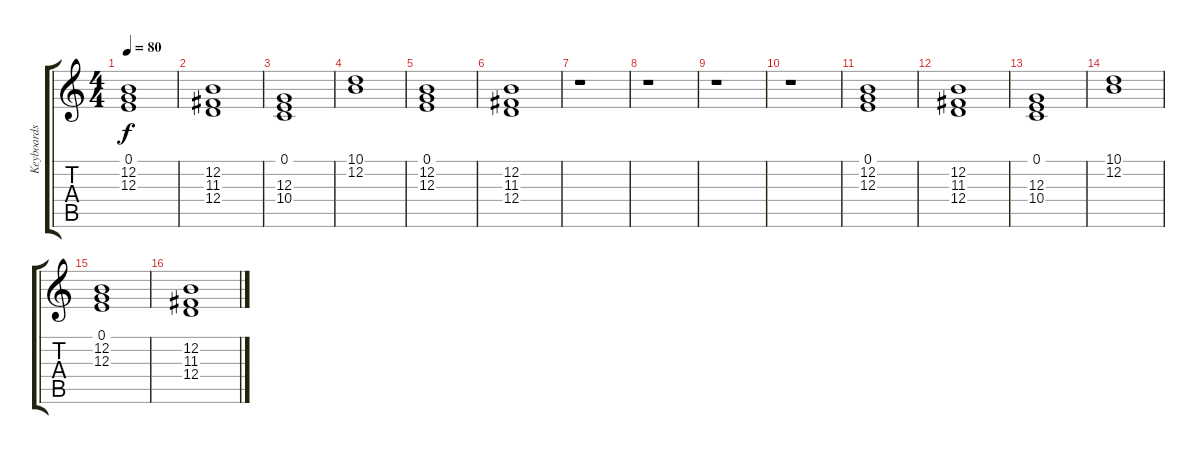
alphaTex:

\track ("Keyboards" "Keyboards") {instrument pad2warm}
\staff {score tabs}
\tuning (E4 B3 G3 D3 A2 E2) {hide}
\ts (4 4)
\tempo 80
\clef g2
\ks c
(0.1 12.2 12.3).1{dy f} |
(12.2 11.3 12.4).1 |
(0.1 12.3 10.4).1 |
(10.1 12.2).1 |
(0.1 12.2 12.3).1 |
(12.2 11.3 12.4).1 |
r.1 |
r.1 |
r.1 |
r.1 |
(0.1 12.2 12.3).1 |
(12.2 11.3 12.4).1 |
(0.1 12.3 10.4).1 |
(10.1 12.2).1 |
(0.1 12.2 12.3).1 |
(12.2 11.3 12.4).1
